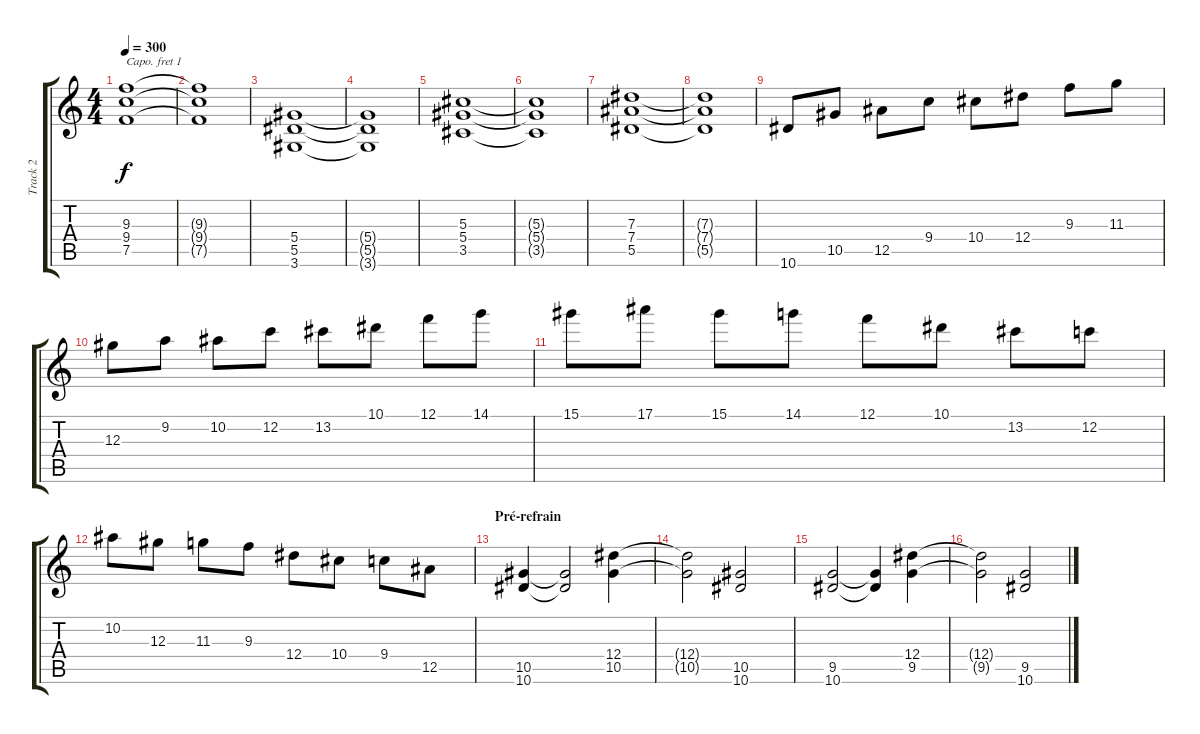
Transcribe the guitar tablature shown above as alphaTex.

\track ("Track 2" "Track 2") {instrument distortionguitar}
\staff {score tabs}
\capo 1
\tuning (E4 B3 G3 D3 A2 E2) {hide}
\ts (4 4)
\tempo 300
\clef g2
\ks c
(9.3 9.4 7.5).1{dy f} |
(9.3{t} 9.4{t} 7.5{t}).1 |
(5.4 5.5 3.6).1 |
(5.4{t} 5.5{t} 3.6{t}).1 |
(5.3 5.4 3.5).1 |
(5.3{t} 5.4{t} 3.5{t}).1 |
(7.3 7.4 5.5).1 |
(7.3{t} 7.4{t} 5.5{t}).1 |
10.6.8 10.5.8 12.5.8 9.4.8 10.4.8 12.4.8 9.3.8 11.3.8 |
12.3.8 9.2.8 10.2.8 12.2.8 13.2.8 10.1.8 12.1.8 14.1.8 |
15.1.8 17.1.8 15.1.8 14.1.8 12.1.8 10.1.8 13.2.8 12.2.8 |
10.2.8 12.3.8 11.3.8 9.3.8 12.4.8 10.4.8 9.4.8 12.5.8 |
\section ("" "Pré-refrain")
(10.5 10.6).4 (10.5{t} 10.6{t}).2 (12.4 10.5).4 |
(12.4{t} 10.5{t}).2 (10.5 10.6).2 |
(9.5 10.6).2 (9.5{t} 10.6{t}).4 (12.4 9.5).4 |
(12.4{t} 9.5{t}).2 (9.5 10.6).2
